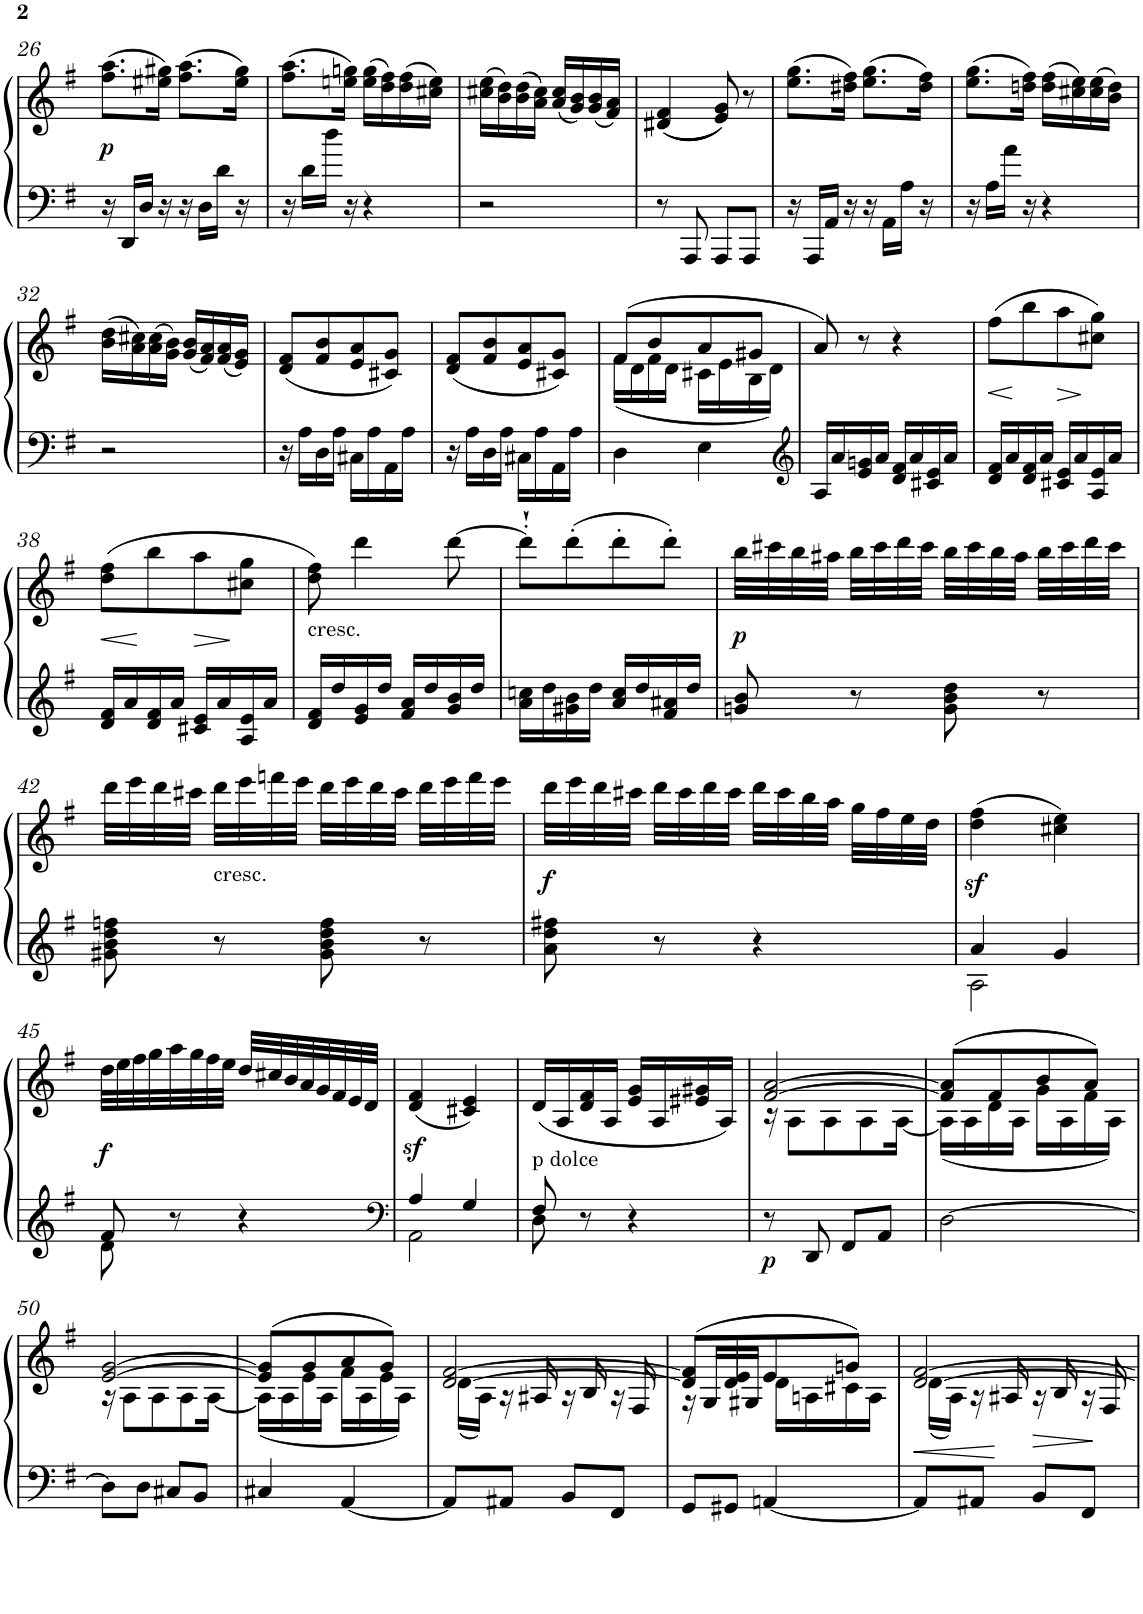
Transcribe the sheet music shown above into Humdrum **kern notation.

**kern	**kern	**dynam
*part1	*part1	*part1
*staff2	*staff1	*staff1/2
*I"Piano	*	*
*I'Pno	*	*
!!LO:PB:g=z
*clefF4	*clefG2	*
*k[f#]	*k[f#]	*
*G:	*G:	*
*M2/4	*M2/4	*
=26	=26	=26
!	!	!LO:DY:b
16r	(>8.ff#\ 8.aa\L	p
16DD/LL	.	.
16D/JJ	.	.
16r	16ee#X\ 16gg#X\Jk)	.
16r	(>8.ff#\ 8.aa\L	.
16D\LL	.	.
16d\JJ	.	.
16r	16ee#\ 16gg#\Jk)	.
=27	=27	=27
16r	(>8.ff#\ 8.aa\L	.
16d\LL	.	.
16dd\JJ	.	.
16r	16een\ 16ggn\Jk)	.
4r	(>16ee\ 16gg\LL	.
.	16dd\ 16ff#\)	.
.	(>16dd\ 16ff#\	.
.	16cc#X\ 16ee\JJ)	.
=28	=28	=28
2r	(>16cc#X\ 16ee\LL	.
.	16b\ 16dd\)	.
.	(>16b\ 16dd\	.
.	16a\ 16cc#\JJ)	.
.	(<16a/ 16cc#/LL	.
.	16g/ 16b/)	.
.	(<16g/ 16b/	.
.	16f#/ 16a/JJ)	.
=29	=29	=29
8r	(<(<4d#X/ 4f#/	.
8AAA/	.	.
8AAA/L	8e/ 8g/))	.
8AAA/J	8r	.
=30	=30	=30
16r	(>8.ee\ 8.gg\L	.
16AAA/LL	.	.
16AA/JJ	.	.
16r	16dd#X\ 16ff#\Jk)	.
16r	(>8.ee\ 8.gg\L	.
16AA\LL	.	.
16A\JJ	.	.
16r	16dd#\ 16ff#\Jk)	.
=31	=31	=31
16r	(>8.ee\ 8.gg\L	.
16A\LL	.	.
16a\JJ	.	.
16r	16ddn\ 16ff#\Jk)	.
4r	(>16dd\ 16ff#\LL	.
.	16cc#X\ 16ee\)	.
.	(>16cc#\ 16ee\	.
.	16b\ 16dd\JJ)	.
!!LO:LB:g=z
=32	=32	=32
2r	(>16b\ 16dd\LL	.
.	16a\ 16cc#X\)	.
.	(>16a\ 16cc#\	.
.	16g\ 16b\JJ)	.
.	(<16g/ 16b/LL	.
.	16f#/ 16a/)	.
.	(<16f#/ 16a/	.
.	16e/ 16g/JJ)	.
=33	=33	=33
16r	(<8d/ 8f#/L	.
16A\LL	.	.
16D\	8f#/ 8b/	.
16A\JJ	.	.
16C#X\LL	8e/ 8a/	.
16A\	.	.
16AA\	8c#X/ 8g/J)	.
16A\JJ	.	.
=34	=34	=34
16r	(<8d/ 8f#/L	.
16A\LL	.	.
16D\	8f#/ 8b/	.
16A\JJ	.	.
16C#X\LL	8e/ 8a/	.
16A\	.	.
16AA\	8c#X/ 8g/J)	.
16A\JJ	.	.
=35	=35	=35
*	*^	*
4D\	(>8f#/L	(<16f#\LL	.
.	.	16d\	.
.	8b/	16f#\	.
.	.	16d\JJ	.
4E\	8a/	16c#X\LL	.
.	.	16e\	.
.	8g#X/J	16B\	.
.	.	16d\JJ)	.
*	*v	*v	*
=36	=36	=36
*clefG2	*	*
16A/LL	8a/)	.
16a/	.	.
16e/ 16gn/	8r	.
16a/JJ	.	.
16d/ 16f#/LL	4r	.
16a/	.	.
16c#X/ 16e/	.	.
16a/JJ	.	.
=37	=37	=37
!	!	!LO:HP:b
16d/ 16f#/LL	(>8ff#\L	<
16a/	.	.
16d/ 16f#/	8bb\	[
16a/JJ	.	.
!	!	!LO:HP:b
16c#X/ 16e/LL	8aa\	>
16a/	.	.
16A/ 16e/	8cc#X\ 8gg\J)	]
16a/JJ	.	.
!!LO:LB:g=z
=38	=38	=38
!	!	!LO:HP:b
16d/ 16f#/LL	(>8dd\ 8ff#\L	<
16a/	.	.
16d/ 16f#/	8bb\	[
16a/JJ	.	.
!	!	!LO:HP:b
16c#X/ 16e/LL	8aa\	>
16a/	.	.
16A/ 16e/	8cc#X\ 8gg\J	]
16a/JJ	.	.
=39	=39	=39
!	!LO:TX:b:t=cresc.	!
16d/ 16f#/LL	8dd\ 8ff#\)	.
16dd/	.	.
16e/ 16g/	4ddd\	.
16dd/JJ	.	.
16f#/ 16a/LL	.	.
16dd/	.	.
16g/ 16b/	[8ddd\	.
16dd/JJ	.	.
=40	=40	=40
16a\ 16ccn\LL	8ddd'`\L]	.
16dd\	.	.
16g#X\ 16b\	(>8ddd'\	.
16dd\JJ	.	.
16a/ 16cc/LL	8ddd'\	.
16dd/	.	.
16f#/ 16a#X/	8ddd'\J)	.
16dd/JJ	.	.
=41	=41	=41
!	!	!LO:DY:b
8gn/ 8b/	32bb\LLL	p
.	32ccc#X\	.
.	32bb\	.
.	32aa#X\JJJ	.
8r	32bb\LLL	.
.	32ccc#\	.
.	32ddd\	.
.	32ccc#\JJJ	.
8g\ 8b\ 8dd\	32bb\LLL	.
.	32ccc#\	.
.	32bb\	.
.	32aa#\JJJ	.
8r	32bb\LLL	.
.	32ccc#\	.
.	32ddd\	.
.	32ccc#\JJJ	.
!!LO:LB:g=z
=42	=42	=42
8g#X\ 8b\ 8dd\ 8ffn\	32ddd\LLL	.
.	32eee\	.
.	32ddd\	.
.	32ccc#X\JJJ	.
!	!LO:TX:b:t=cresc.	!
8r	32ddd\LLL	.
.	32eee\	.
.	32fffn\	.
.	32eee\JJJ	.
8g#\ 8b\ 8dd\ 8ff\	32ddd\LLL	.
.	32eee\	.
.	32ddd\	.
.	32ccc#\JJJ	.
8r	32ddd\LLL	.
.	32eee\	.
.	32fff\	.
.	32eee\JJJ	.
=43	=43	=43
!	!	!LO:DY:b
8a\ 8dd\ 8ff#X\	32ddd\LLL	f
.	32eee\	.
.	32ddd\	.
.	32ccc#X\JJJ	.
8r	32ddd\LLL	.
.	32ccc#\	.
.	32ddd\	.
.	32ccc#\JJJ	.
4r	32ddd\LLL	.
.	32ccc#\	.
.	32bb\	.
.	32aa\JJJ	.
.	32gg\LLL	.
.	32ff#\	.
.	32ee\	.
.	32dd\JJJ	.
=44	=44	=44
*^	*	*
4a/	2A\	(>4dd\z< 4ff#\z<	.
4g/	.	4cc#X\ 4ee\)	.
!!LO:LB:g=z
=45	=45	=45	=45
!	!	!	!LO:DY:b
8f#/	8d\	32dd\LLL	f
.	.	32ee\	.
.	.	32ff#\	.
.	.	32gg\	.
8r	4.ryy	32aa\	.
.	.	32gg\	.
.	.	32ff#\	.
.	.	32ee\JJJ	.
4r	.	32dd/LLL	.
.	.	32cc#X/	.
.	.	32b/	.
.	.	32a/	.
.	.	32g/	.
.	.	32f#/	.
.	.	32e/	.
.	.	32d/JJJ	.
=46	=46	=46	=46
*clefF4	*	*	*
4A/	2AA\	(<4d/z< 4f#/z<	.
4G/	.	4c#X/ 4e/)	.
=47	=47	=47	=47
!	!	!LO:TX:b:t=p dolce	!
8F#/	8D\	(<16d/LL	.
.	.	16A/	.
8r	4.ryy	16d/ 16f#/	.
.	.	16A/JJ	.
4r	.	16e/ 16g/LL	.
.	.	16A/	.
.	.	16e#X/ 16g#X/	.
.	.	16A/JJ)	.
*v	*v	*	*
=48	=48	=48
*	*^	*
!	!	!	!LO:DY:b=2
8r	[2f#/ [2a/	16r	p
.	.	8A\L	.
8DD/	.	.	.
.	.	8A\	.
8FF#/L	.	.	.
.	.	8A\	.
8AA/J	.	.	.
.	.	[16A\Jk	.
=49	=49	=49	=49
[2D\	(>8f#/] 8a/]L	(<16A\LL]	.
.	.	16A\	.
.	8f#/	16d\	.
.	.	16A\JJ	.
.	8b/	16g\LL	.
.	.	16A\	.
.	8a/J)	16f#\	.
.	.	16A\JJ)	.
!!LO:LB:g=z	!!
=50	=50	=50	=50
8D\L]	[2e/ [2g/	16r	.
.	.	8A\L	.
8D\J	.	.	.
.	.	8A\	.
8C#X/L	.	.	.
.	.	8A\	.
8BB/J	.	.	.
.	.	[16A\Jk	.
=51	=51	=51	=51
4C#X/	(>8e/] 8g/]L	(<16A\LL]	.
.	.	16A\	.
.	8g/	16e\	.
.	.	16A\JJ	.
[4AA/	8a/	16f#\LL	.
.	.	16A\	.
.	8g/J)	16e\	.
.	.	16A\JJ)	.
=52	=52	=52	=52
8AA/L]	[2d/ [2f#/	(<16d\LL	.
.	.	16A\JJ)	.
8AA#X/J	.	16r	.
.	.	16A#X/	.
8BB/L	.	16r	.
.	.	16B/	.
8FF#/J	.	16r	.
.	.	16F#/	.
=53	=53	=53	=53
8GG/L	(>8d/] 8f#/]L	16r	.
.	.	16G/LL	.
8GG#X/J	8e/	16d/	.
.	.	16G#X/JJ	.
[4AAn/	8e/	16d\LL	.
.	.	16An\	.
.	8gn/J)	16c#X\	.
.	.	16A\JJ	.
=54	=54	=54	=54
!	!	!	!LO:HP:b
8AA/L]	[2d/ [2f#/	(<16d\LL	<
.	.	16A\JJ)	.
8AA#X/J	.	16r	.
.	.	16A#X/	[
!	!	!	!LO:HP:b
8BB/L	.	16r	>
.	.	16B/	.
8FF#/J	.	16r	.
.	.	16F#/	]
*	*v	*v	*
=	=	=
*-	*-	*-
